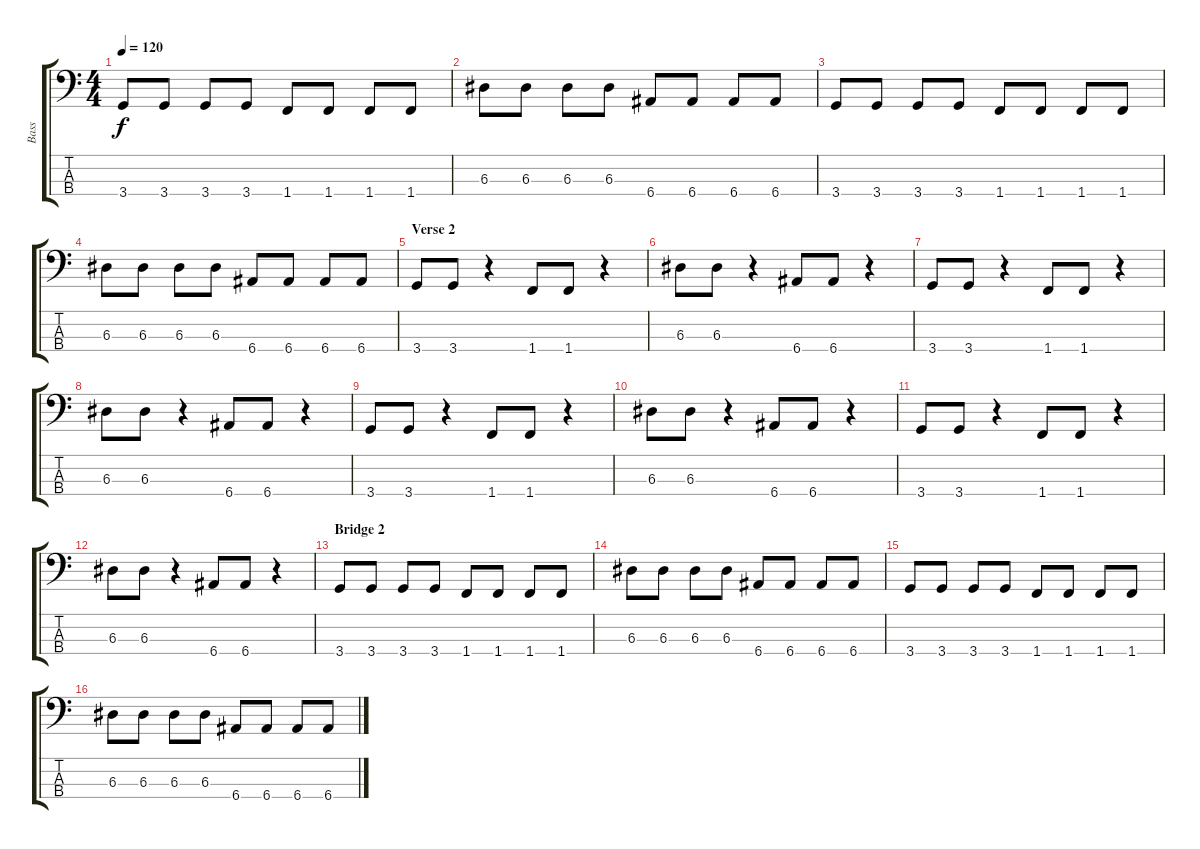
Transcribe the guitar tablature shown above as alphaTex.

\track ("Bass" "Bass") {instrument electricbasspick}
\staff {score tabs}
\tuning (G2 D2 A1 E1) {hide}
\ts (4 4)
\tempo 120
\clef f4
\ks c
3.4.8{dy f} 3.4.8 3.4.8 3.4.8 1.4.8 1.4.8 1.4.8 1.4.8 |
6.3.8 6.3.8 6.3.8 6.3.8 6.4.8 6.4.8 6.4.8 6.4.8 |
3.4.8 3.4.8 3.4.8 3.4.8 1.4.8 1.4.8 1.4.8 1.4.8 |
6.3.8 6.3.8 6.3.8 6.3.8 6.4.8 6.4.8 6.4.8 6.4.8 |
\section ("" "Verse 2")
3.4.8 3.4.8 r.4 1.4.8 1.4.8 r.4 |
6.3.8 6.3.8 r.4 6.4.8 6.4.8 r.4 |
3.4.8 3.4.8 r.4 1.4.8 1.4.8 r.4 |
6.3.8 6.3.8 r.4 6.4.8 6.4.8 r.4 |
3.4.8 3.4.8 r.4 1.4.8 1.4.8 r.4 |
6.3.8 6.3.8 r.4 6.4.8 6.4.8 r.4 |
3.4.8 3.4.8 r.4 1.4.8 1.4.8 r.4 |
6.3.8 6.3.8 r.4 6.4.8 6.4.8 r.4 |
\section ("" "Bridge 2")
3.4.8 3.4.8 3.4.8 3.4.8 1.4.8 1.4.8 1.4.8 1.4.8 |
6.3.8 6.3.8 6.3.8 6.3.8 6.4.8 6.4.8 6.4.8 6.4.8 |
3.4.8 3.4.8 3.4.8 3.4.8 1.4.8 1.4.8 1.4.8 1.4.8 |
6.3.8 6.3.8 6.3.8 6.3.8 6.4.8 6.4.8 6.4.8 6.4.8
